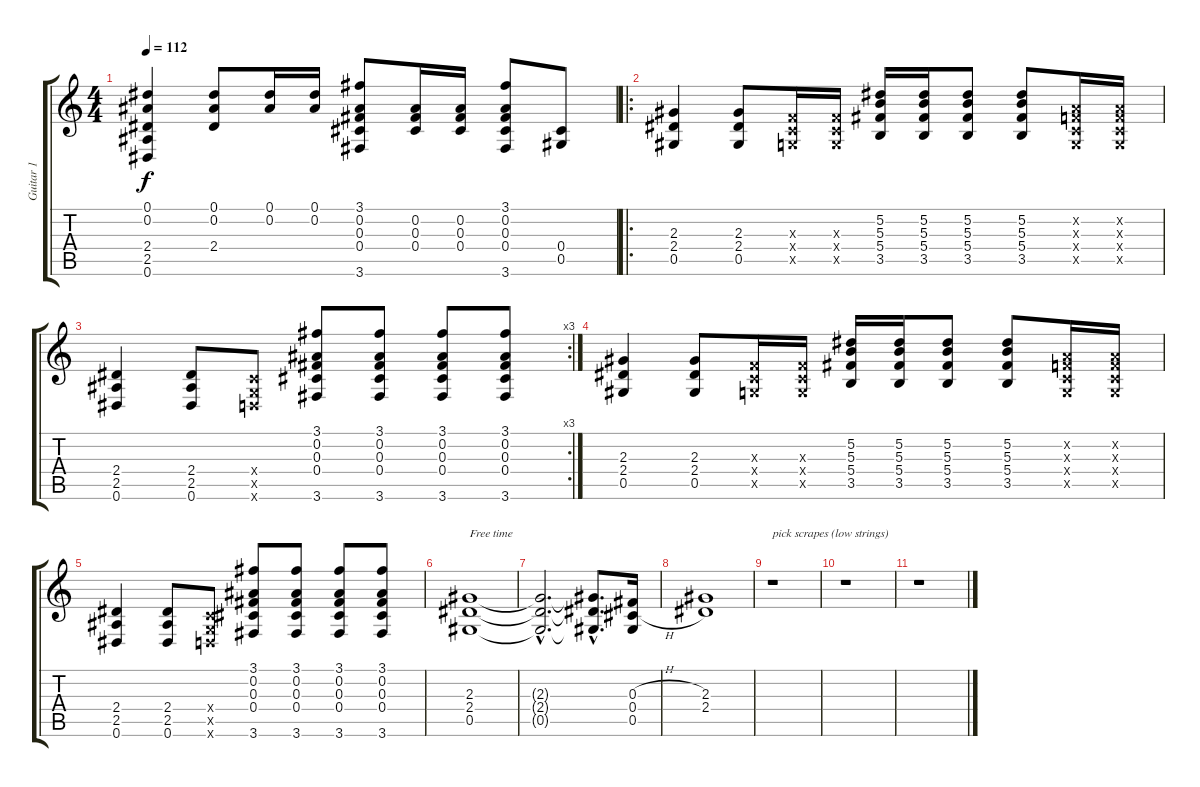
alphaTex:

\track ("Guitar 1" "Guitar 1") {instrument electricguitarclean}
\staff {score tabs}
\tuning (Eb4 Bb3 Gb3 Db3 Ab2 Eb2) {hide}
\ts (4 4)
\tempo 112
\clef g2
\ks c
(0.1 0.2 2.4 2.5 0.6).4{dy f} (0.1 0.2 2.4).8 (0.1 0.2).16 (0.1 0.2).16 (3.1 0.2 0.3 0.4 3.6).8 (0.2 0.3 0.4).16 (0.2 0.3 0.4).16 (3.1 0.2 0.3 0.4 3.6).8 (0.4 0.5).8 |
\ro
(2.3 2.4 0.5).4 (2.3 2.4 0.5).8 (-1.3{x} -1.4{x} -1.5{x}).16 (-1.3{x} -1.4{x} -1.5{x}).16 (5.2 5.3 5.4 3.5).16 (5.2 5.3 5.4 3.5).16 (5.2 5.3 5.4 3.5).8 (5.2 5.3 5.4 3.5).8 (-1.2{x} -1.3{x} -1.4{x} -1.5{x}).16 (-1.2{x} -1.3{x} -1.4{x} -1.5{x}).16 |
\rc 3
(2.4 2.5 0.6).4 (2.4 2.5 0.6).8 (-1.4{x} -1.5{x} -1.6{x}).8 (3.1 0.2 0.3 0.4 3.6).8 (3.1 0.2 0.3 0.4 3.6).8 (3.1 0.2 0.3 0.4 3.6).8 (3.1 0.2 0.3 0.4 3.6).8 |
(2.3 2.4 0.5).4 (2.3 2.4 0.5).8 (-1.3{x} -1.4{x} -1.5{x}).16 (-1.3{x} -1.4{x} -1.5{x}).16 (5.2 5.3 5.4 3.5).16 (5.2 5.3 5.4 3.5).16 (5.2 5.3 5.4 3.5).8 (5.2 5.3 5.4 3.5).8 (-1.2{x} -1.3{x} -1.4{x} -1.5{x}).16 (-1.2{x} -1.3{x} -1.4{x} -1.5{x}).16 |
(2.4 2.5 0.6).4 (2.4 2.5 0.6).8 (-1.4{x} -1.5{x} -1.6{x}).8 (3.1 0.2 0.3 0.4 3.6).8 (3.1 0.2 0.3 0.4 3.6).8 (3.1 0.2 0.3 0.4 3.6).8 (3.1 0.2 0.3 0.4 3.6).8 |
(2.3 2.4 0.5).1{txt "Free time"} |
(2.3{hac t} 2.4{hac t} 0.5{hac t}).2{d} (2.3{hac t} 2.4{hac t} 0.5{hac t}).8{d} (0.3{h} 0.4{h} 0.5).16 |
(2.3 2.4).1 |
r.1{txt "pick scrapes (low strings)"} |
r.1 |
r.1
